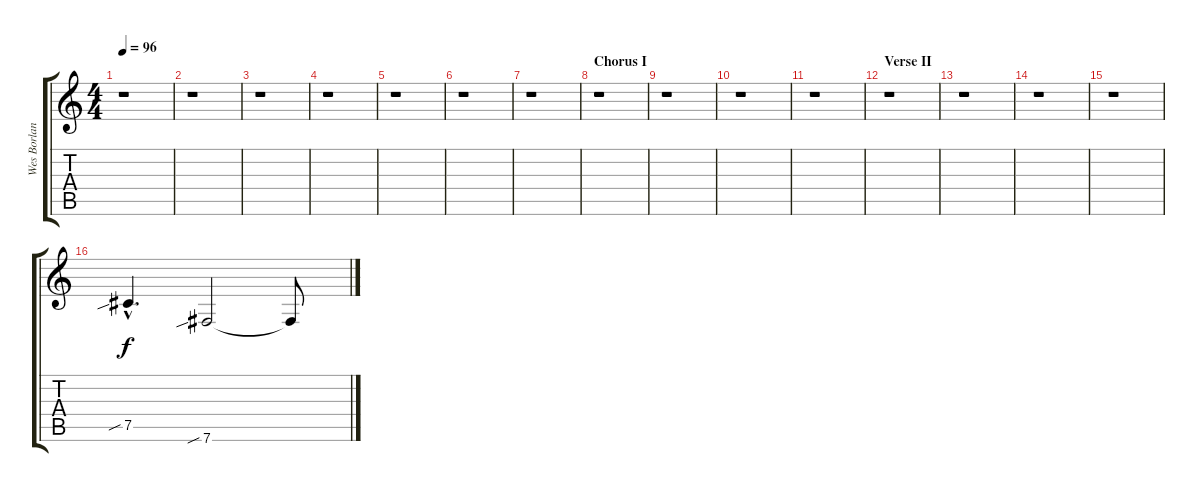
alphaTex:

\track ("Wes Borland - Clean Guitar" "Wes Borlan") {instrument electricguitarjazz}
\staff {score tabs}
\tuning (Db4 Ab3 E3 B2 Gb2 B1) {hide}
\ts (4 4)
\tempo 96
\clef g2
\ks c
r.1{dy f} |
r.1 |
r.1 |
r.1 |
r.1 |
r.1 |
r.1 |
\section ("" "Chorus I")
r.1 |
r.1 |
r.1 |
r.1 |
\section ("" "Verse II")
r.1 |
r.1 |
r.1 |
r.1 |
7.5{sib hac}.4{d} 7.6{sib}.2 7.6{t}.8
